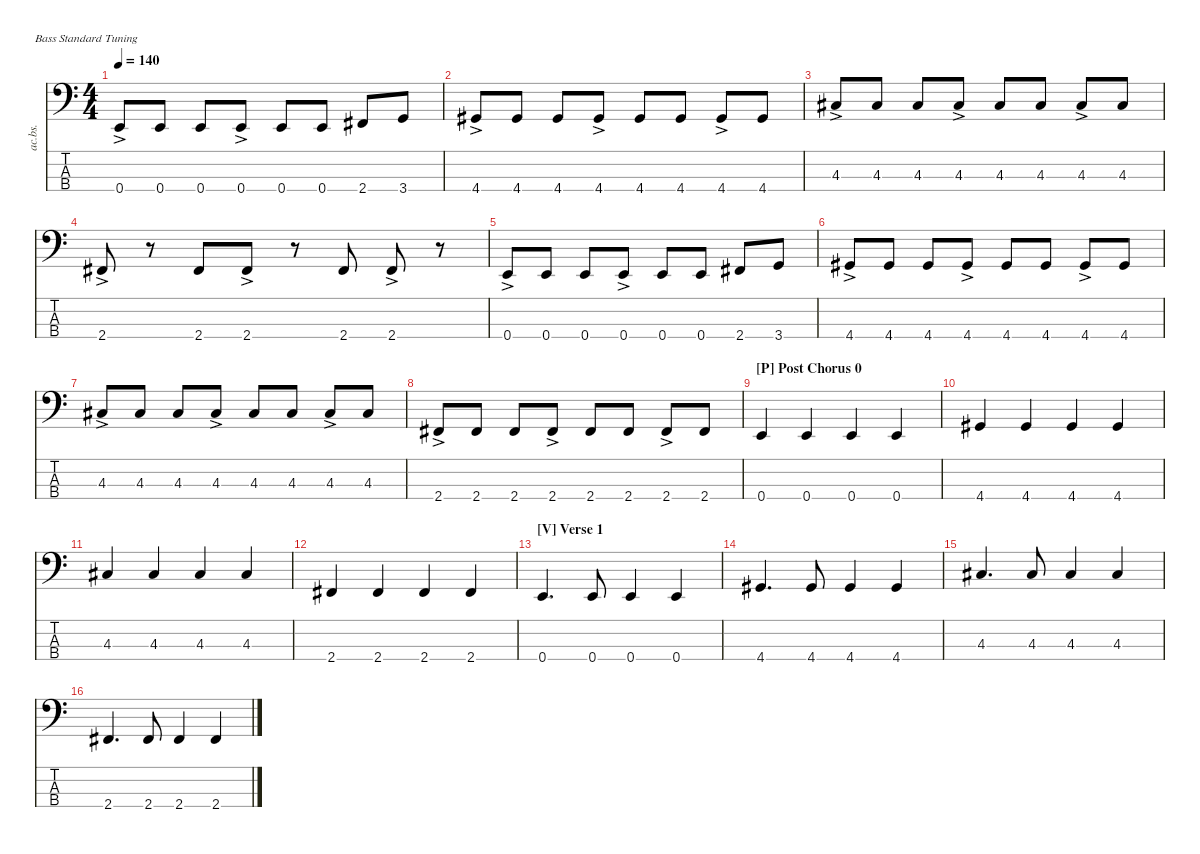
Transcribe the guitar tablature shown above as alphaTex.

\defaultSystemsLayout 4
\hideDynamics
\bracketExtendMode nobrackets
\otherSystemsTrackNameOrientation horizontal
\track ("Acoustic Bass" "ac.bs.") {instrument acousticbass}
\staff {score tabs}
\tuning (G2 D2 A1 E1)
\ts (4 4)
\tempo 140
\clef f4
\ks c
0.4{ac}.8{dy mf beam Up} 0.4.8{beam Up} 0.4.8{beam Up} 0.4{ac}.8{beam Up} 0.4.8{beam Up} 0.4.8{beam Up} 2.4{acc #}.8{beam Up} 3.4.8{beam Up} |
4.4{ac acc #}.8{beam Up} 4.4{acc #}.8{beam Up} 4.4{acc #}.8{beam Up} 4.4{ac acc #}.8{beam Up} 4.4{acc #}.8{beam Up} 4.4{acc #}.8{beam Up} 4.4{ac acc #}.8{beam Up} 4.4{acc #}.8{beam Up} |
4.3{ac acc #}.8{beam Up} 4.3{acc #}.8{beam Up} 4.3{acc #}.8{beam Up} 4.3{ac acc #}.8{beam Up} 4.3{acc #}.8{beam Up} 4.3{acc #}.8{beam Up} 4.3{ac acc #}.8{beam Up} 4.3{acc #}.8{beam Up} |
2.4{ac acc #}.8{beam Up} r.8{beam Up} 2.4{acc #}.8{beam Up} 2.4{ac acc #}.8{beam Up} r.8{beam Up} 2.4{acc #}.8{beam Up} 2.4{ac acc #}.8{beam Up} r.8{beam Up} |
0.4{ac}.8{beam Up} 0.4.8{beam Up} 0.4.8{beam Up} 0.4{ac}.8{beam Up} 0.4.8{beam Up} 0.4.8{beam Up} 2.4{acc #}.8{beam Up} 3.4.8{beam Up} |
4.4{ac acc #}.8{beam Up} 4.4{acc #}.8{beam Up} 4.4{acc #}.8{beam Up} 4.4{ac acc #}.8{beam Up} 4.4{acc #}.8{beam Up} 4.4{acc #}.8{beam Up} 4.4{ac acc #}.8{beam Up} 4.4{acc #}.8{beam Up} |
4.3{ac acc #}.8{beam Up} 4.3{acc #}.8{beam Up} 4.3{acc #}.8{beam Up} 4.3{ac acc #}.8{beam Up} 4.3{acc #}.8{beam Up} 4.3{acc #}.8{beam Up} 4.3{ac acc #}.8{beam Up} 4.3{acc #}.8{beam Up} |
2.4{ac acc #}.8{beam Up} 2.4{acc #}.8{beam Up} 2.4{acc #}.8{beam Up} 2.4{ac acc #}.8{beam Up} 2.4{acc #}.8{beam Up} 2.4{acc #}.8{beam Up} 2.4{ac acc #}.8{beam Up} 2.4{acc #}.8{beam Up} |
\section ("P" "Post Chorus 0")
0.4.4{beam Up} 0.4.4{beam Up} 0.4.4{beam Up} 0.4.4{beam Up} |
4.4{acc #}.4{beam Up} 4.4{acc #}.4{beam Up} 4.4{acc #}.4{beam Up} 4.4{acc #}.4{beam Up} |
4.3{acc #}.4{beam Up} 4.3{acc #}.4{beam Up} 4.3{acc #}.4{beam Up} 4.3{acc #}.4{beam Up} |
2.4{acc #}.4{beam Up} 2.4{acc #}.4{beam Up} 2.4{acc #}.4{beam Up} 2.4{acc #}.4{beam Up} |
\section ("V" "Verse 1")
0.4.4{d beam Up} 0.4.8{beam Up} 0.4.4{beam Up} 0.4.4{beam Up} |
4.4{acc #}.4{d beam Up} 4.4{acc #}.8{beam Up} 4.4{acc #}.4{beam Up} 4.4{acc #}.4{beam Up} |
4.3{acc #}.4{d beam Up} 4.3{acc #}.8{beam Up} 4.3{acc #}.4{beam Up} 4.3{acc #}.4{beam Up} |
2.4{acc #}.4{d beam Up} 2.4{acc #}.8{beam Up} 2.4{acc #}.4{beam Up} 2.4{acc #}.4{beam Up}
